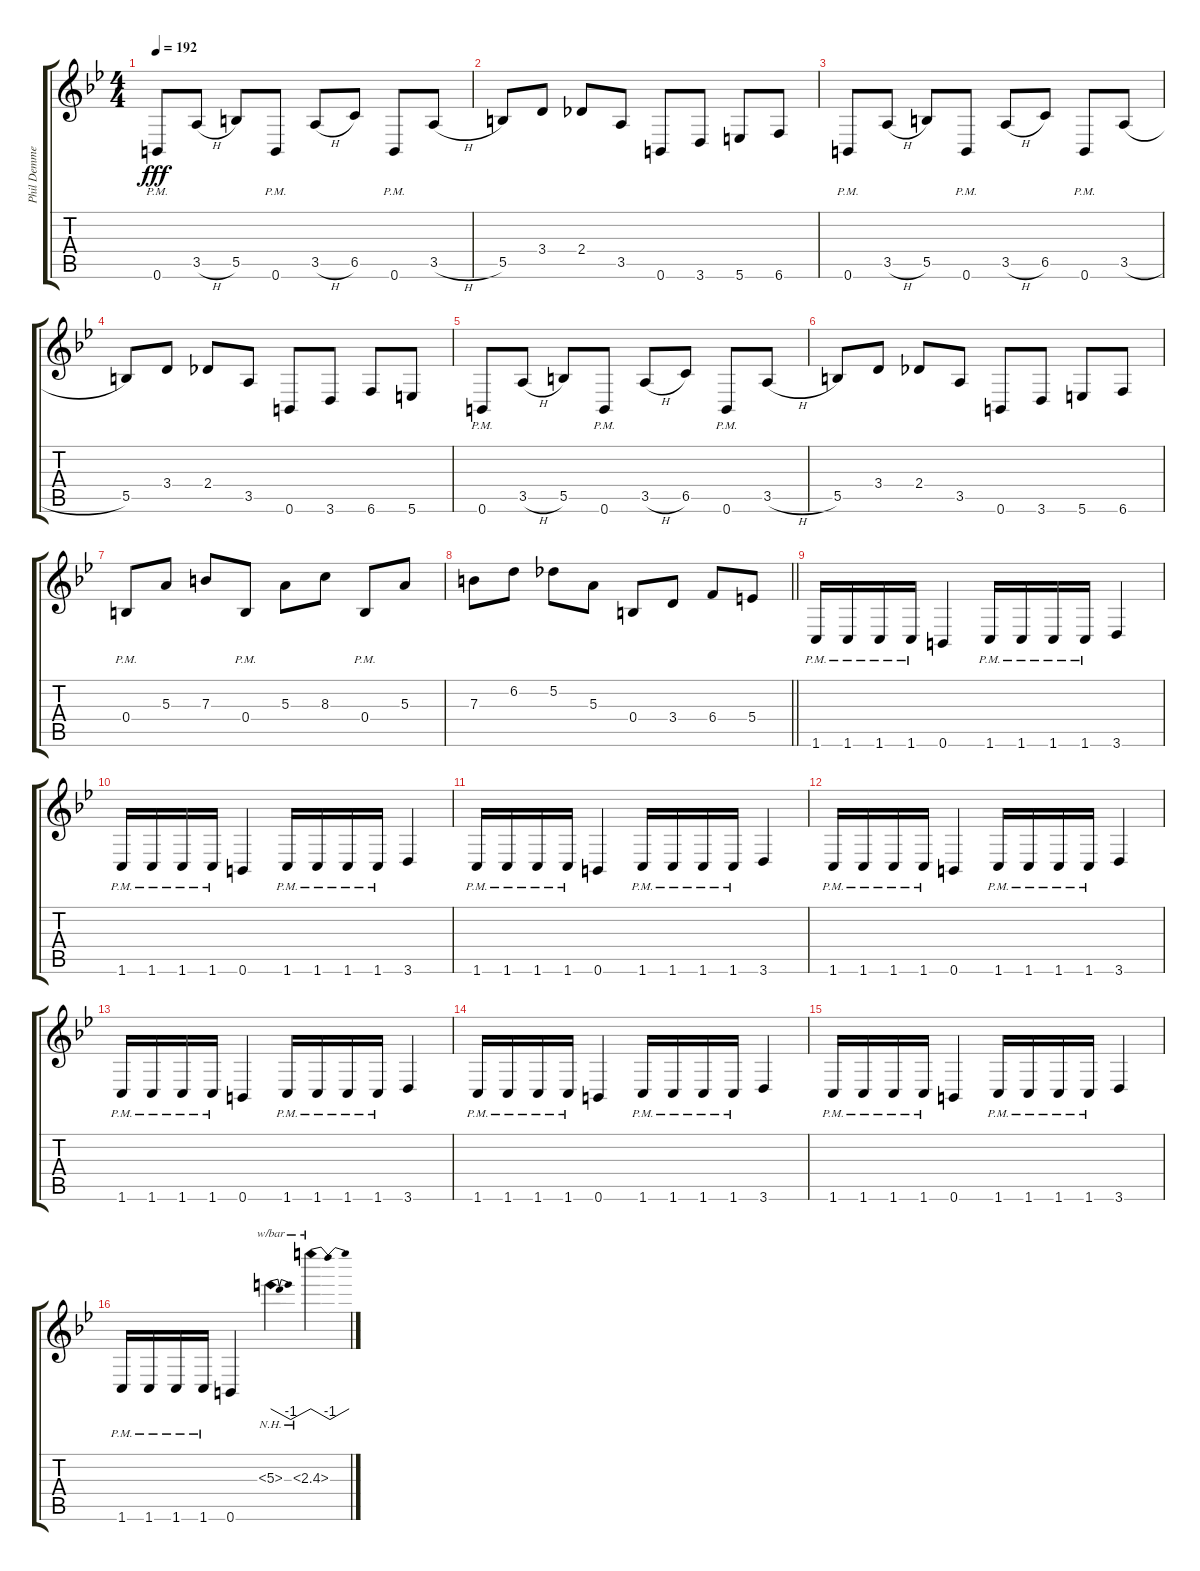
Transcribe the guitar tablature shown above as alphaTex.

\track ("Phil Demmel" "Phil Demme") {instrument distortionguitar}
\staff {score tabs}
\tuning (Db4 Ab3 E3 B2 Gb2 B1) {hide}
\ts (4 4)
\tempo 192
\clef g2
\ks bb
0.6{pm}.8{dy fff} 3.5{h}.8 5.5.8 0.6{pm}.8 3.5{h}.8 6.5.8 0.6{pm}.8 3.5{h}.8 |
5.5.8 3.4.8 2.4.8 3.5.8 0.6.8 3.6.8 5.6.8 6.6.8 |
0.6{pm}.8 3.5{h}.8 5.5.8 0.6{pm}.8 3.5{h}.8 6.5.8 0.6{pm}.8 3.5{h}.8 |
5.5.8 3.4.8 2.4.8 3.5.8 0.6.8 3.6.8 6.6.8 5.6.8 |
0.6{pm}.8 3.5{h}.8 5.5.8 0.6{pm}.8 3.5{h}.8 6.5.8 0.6{pm}.8 3.5{h}.8 |
5.5.8 3.4.8 2.4.8 3.5.8 0.6.8 3.6.8 5.6.8 6.6.8 |
0.4{pm}.8 5.3.8 7.3.8 0.4{pm}.8 5.3.8 8.3.8 0.4{pm}.8 5.3.8 |
\barLineRight lightlight
7.3.8 6.2.8 5.2.8 5.3.8 0.4.8 3.4.8 6.4.8 5.4.8 |
1.6{pm}.16 1.6{pm}.16 1.6{pm}.16 1.6{pm}.16 0.6.4 1.6{pm}.16 1.6{pm}.16 1.6{pm}.16 1.6{pm}.16 3.6.4 |
1.6{pm}.16 1.6{pm}.16 1.6{pm}.16 1.6{pm}.16 0.6.4 1.6{pm}.16 1.6{pm}.16 1.6{pm}.16 1.6{pm}.16 3.6.4 |
1.6{pm}.16 1.6{pm}.16 1.6{pm}.16 1.6{pm}.16 0.6.4 1.6{pm}.16 1.6{pm}.16 1.6{pm}.16 1.6{pm}.16 3.6.4 |
1.6{pm}.16 1.6{pm}.16 1.6{pm}.16 1.6{pm}.16 0.6.4 1.6{pm}.16 1.6{pm}.16 1.6{pm}.16 1.6{pm}.16 3.6.4 |
1.6{pm}.16 1.6{pm}.16 1.6{pm}.16 1.6{pm}.16 0.6.4 1.6{pm}.16 1.6{pm}.16 1.6{pm}.16 1.6{pm}.16 3.6.4 |
1.6{pm}.16 1.6{pm}.16 1.6{pm}.16 1.6{pm}.16 0.6.4 1.6{pm}.16 1.6{pm}.16 1.6{pm}.16 1.6{pm}.16 3.6.4 |
1.6{pm}.16 1.6{pm}.16 1.6{pm}.16 1.6{pm}.16 0.6.4 1.6{pm}.16 1.6{pm}.16 1.6{pm}.16 1.6{pm}.16 3.6.4 |
1.6{pm}.16 1.6{pm}.16 1.6{pm}.16 1.6{pm}.16 0.6.4 5.3{nh}.4{tbe (dip default 0 0 30 -4 60 0)} 2.3{nh}.4{tbe (dip default 0 0 30 -4 60 0)}
